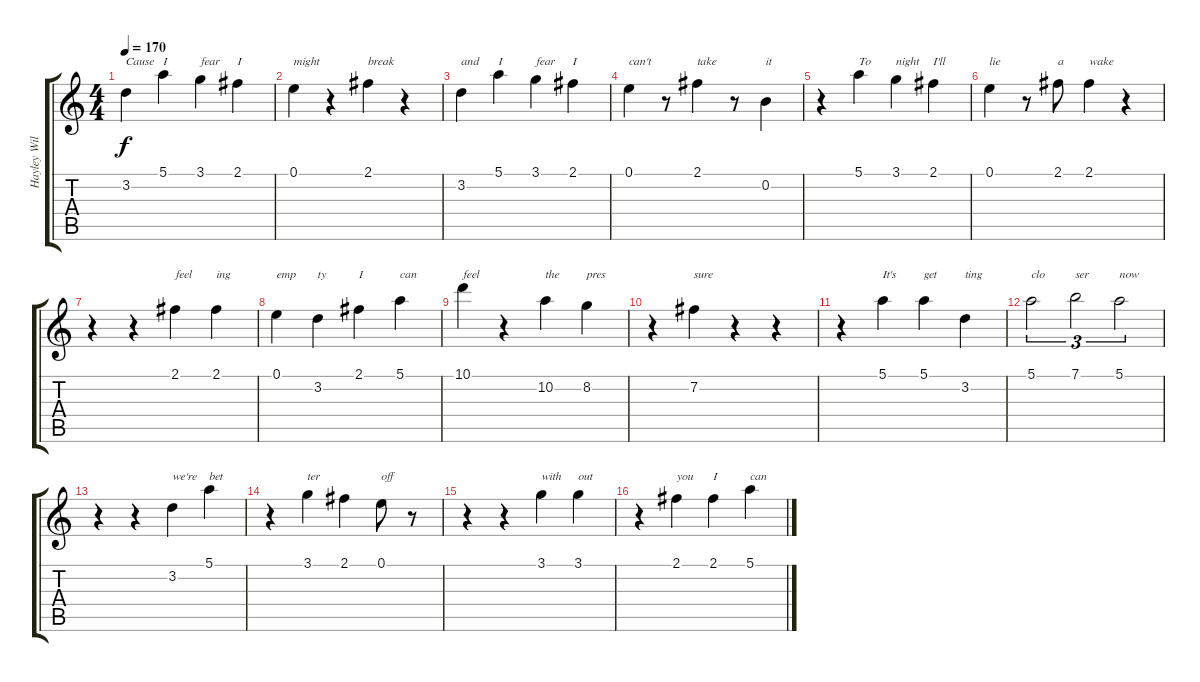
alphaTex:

\track ("Hayley Williams Vocals" "Hayley Wil") {instrument overdrivenguitar}
\staff {score tabs}
\tuning (E4 B3 G3 D3 A2 D2) {hide}
\ts (4 4)
\tempo 170
\clef g2
\ks c
3.2.4{txt "Cause" dy f} 5.1.4{txt "I"} 3.1.4{txt "fear"} 2.1.4{txt "I"} |
0.1.4{txt "might"} r.4 2.1.4{txt "break"} r.4 |
3.2.4{txt "and"} 5.1.4{txt "I"} 3.1.4{txt "fear"} 2.1.4{txt "I"} |
0.1.4{txt "can't"} r.8 2.1.4{txt "take"} r.8 0.2.4{txt "it"} |
r.4 5.1.4{txt "To"} 3.1.4{txt "night"} 2.1.4{txt "I'll"} |
0.1.4{txt "lie"} r.8 2.1.8{txt "a"} 2.1.4{txt "wake"} r.4 |
r.4 r.4 2.1.4{txt "feel"} 2.1.4{txt "ing"} |
0.1.4{txt "emp"} 3.2.4{txt "ty"} 2.1.4{txt "I"} 5.1.4{txt "can"} |
10.1.4{txt "feel"} r.4 10.2.4{txt "the"} 8.2.4{txt "pres"} |
r.4 7.2.4{txt "sure"} r.4 r.4 |
r.4 5.1.4{txt "It's"} 5.1.4{txt "get"} 3.2.4{txt "ting"} |
5.1.2{tu (3 2) txt "clo"} 7.1.2{tu (3 2) txt "ser"} 5.1.2{tu (3 2) txt "now"} |
r.4 r.4 3.2.4{txt "we're"} 5.1.4{txt "bet"} |
r.4 3.1.4{txt "ter"} 2.1.4 0.1.8{txt "off"} r.8 |
r.4 r.4 3.1.4{txt "with"} 3.1.4{txt "out"} |
r.4 2.1.4{txt "you"} 2.1.4{txt "I"} 5.1.4{txt "can"}
